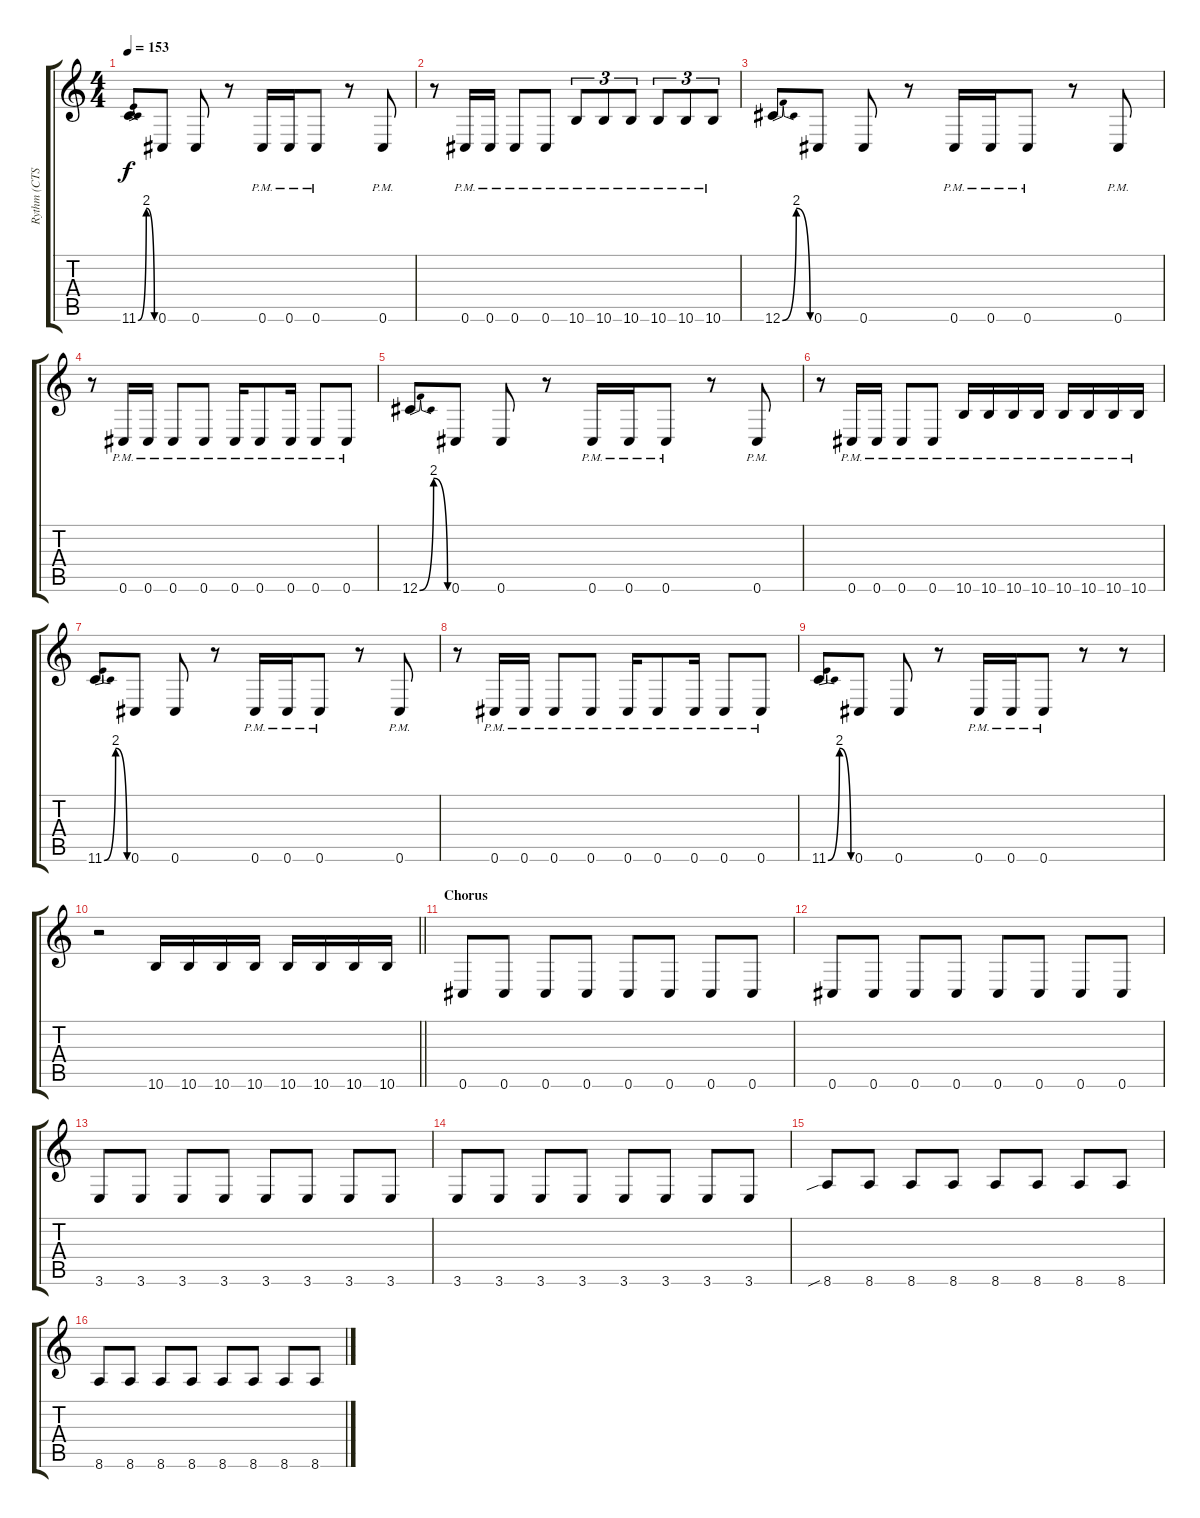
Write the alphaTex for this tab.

\track ("Rythm (CTS) / Lead (IW)" "Rythm (CTS") {instrument distortionguitar}
\staff {score tabs}
\tuning (Eb4 Bb3 Gb3 Db3 Ab2 Db2) {hide}
\ts (4 4)
\tempo 153
\clef g2
\ks c
11.6{be (bendrelease 0 0 30 8 30 8 60 0)}.8{dy f} 0.6.8 0.6.8 r.8 0.6{pm}.16 0.6{pm}.16 0.6{pm}.8 r.8 0.6{pm}.8 |
r.8 0.6{pm}.16 0.6{pm}.16 0.6{pm}.8 0.6{pm}.8 10.6{pm}.8{tu (3 2)} 10.6{pm}.8{tu (3 2)} 10.6{pm}.8{tu (3 2)} 10.6{pm}.8{tu (3 2)} 10.6{pm}.8{tu (3 2)} 10.6{pm}.8{tu (3 2)} |
12.6{be (bendrelease 0 0 30 8 30 8 60 0)}.8 0.6.8 0.6.8 r.8 0.6{pm}.16 0.6{pm}.16 0.6{pm}.8 r.8 0.6{pm}.8 |
r.8 0.6{pm}.16 0.6{pm}.16 0.6{pm}.8 0.6{pm}.8 0.6{pm}.16 0.6{pm}.8 0.6{pm}.16 0.6{pm}.8 0.6{pm}.8 |
12.6{be (bendrelease 0 0 30 8 30 8 60 0)}.8 0.6.8 0.6.8 r.8 0.6{pm}.16 0.6{pm}.16 0.6{pm}.8 r.8 0.6{pm}.8 |
r.8 0.6{pm}.16 0.6{pm}.16 0.6{pm}.8 0.6{pm}.8 10.6{pm}.16 10.6{pm}.16 10.6{pm}.16 10.6{pm}.16 10.6{pm}.16 10.6{pm}.16 10.6{pm}.16 10.6{pm}.16 |
11.6{be (bendrelease 0 0 30 8 30 8 60 0)}.8 0.6.8 0.6.8 r.8 0.6{pm}.16 0.6{pm}.16 0.6{pm}.8 r.8 0.6{pm}.8 |
r.8 0.6{pm}.16 0.6{pm}.16 0.6{pm}.8 0.6{pm}.8 0.6{pm}.16 0.6{pm}.8 0.6{pm}.16 0.6{pm}.8 0.6{pm}.8 |
11.6{be (bendrelease 0 0 30 8 30 8 60 0)}.8 0.6.8 0.6.8 r.8 0.6{pm}.16 0.6{pm}.16 0.6{pm}.8 r.8 r.8 |
\barLineRight lightlight
r.2 10.6.16 10.6.16 10.6.16 10.6.16 10.6.16 10.6.16 10.6.16 10.6.16 |
\section ("" "Chorus")
0.6.8 0.6.8 0.6.8 0.6.8 0.6.8 0.6.8 0.6.8 0.6.8 |
0.6.8 0.6.8 0.6.8 0.6.8 0.6.8 0.6.8 0.6.8 0.6.8 |
3.6.8 3.6.8 3.6.8 3.6.8 3.6.8 3.6.8 3.6.8 3.6.8 |
3.6.8 3.6.8 3.6.8 3.6.8 3.6.8 3.6.8 3.6.8 3.6.8 |
8.6{sib}.8 8.6.8 8.6.8 8.6.8 8.6.8 8.6.8 8.6.8 8.6.8 |
8.6.8 8.6.8 8.6.8 8.6.8 8.6.8 8.6.8 8.6.8 8.6.8
